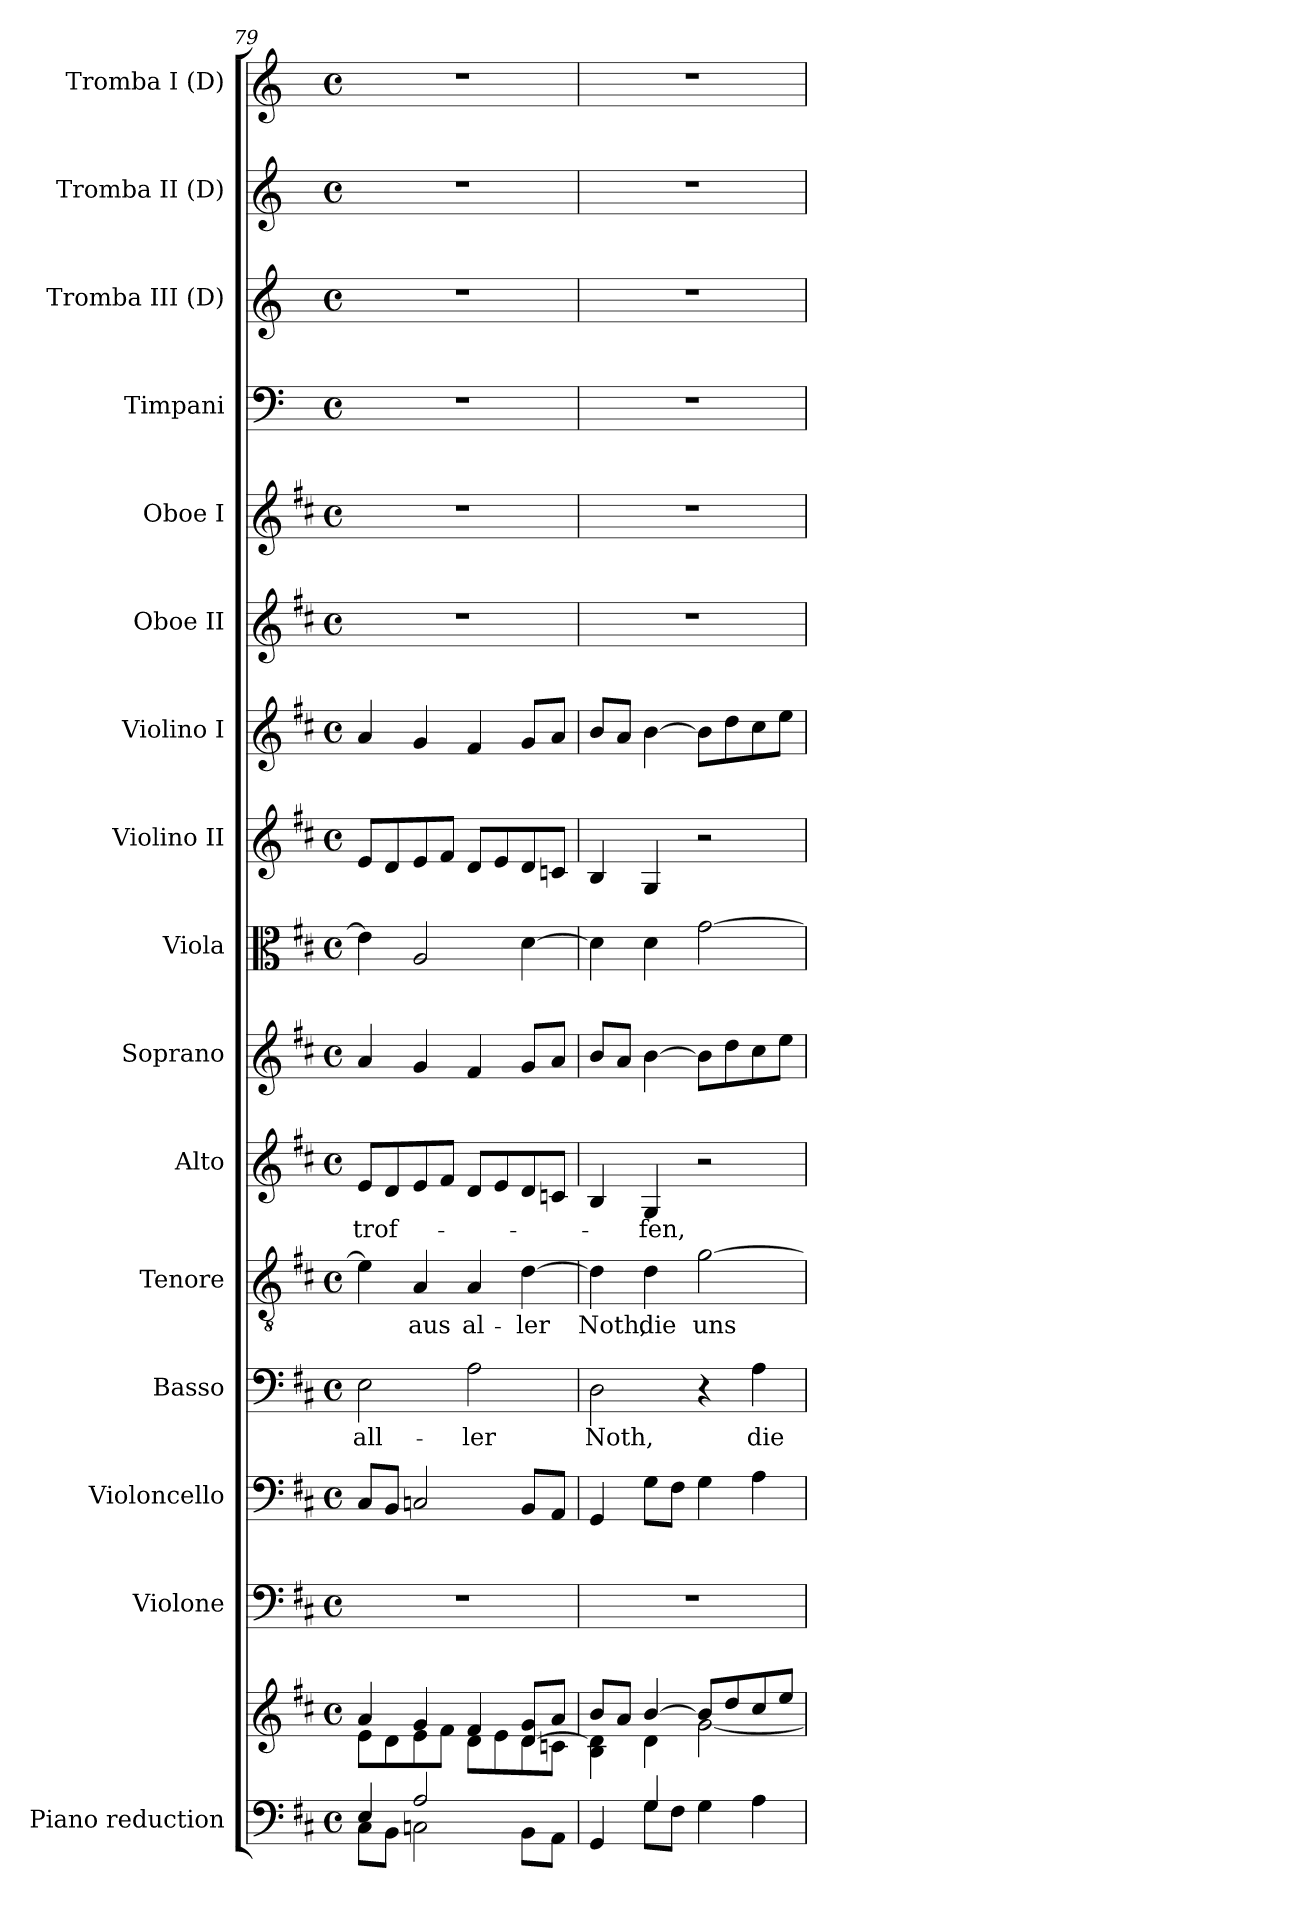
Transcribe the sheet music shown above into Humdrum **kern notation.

**kern	**kern	**kern	**kern	**kern	**text	**kern	**text	**kern	**text	**kern	**kern	**kern	**kern	**kern	**kern	**kern	**kern	**kern	**kern
*part16	*part16	*part15	*part14	*part13	*part13	*part12	*part12	*part11	*part11	*part10	*part9	*part8	*part7	*part6	*part5	*part4	*part3	*part2	*part1
*staff17	*staff16	*staff15	*staff14	*staff13	*staff13	*staff12	*staff12	*staff11	*staff11	*staff10	*staff9	*staff8	*staff7	*staff6	*staff5	*staff4	*staff3	*staff2	*staff1
*I"Piano reduction	*	*I"Violone	*I"Violoncello	*I"Basso	*	*I"Tenore	*	*I"Alto	*	*I"Soprano	*I"Viola	*I"Violino II	*I"Violino I	*I"Oboe II	*I"Oboe I	*I"Timpani	*I"Tromba III (D)	*I"Tromba II (D)	*I"Tromba I (D)
*I'Pno	*	*	*	*	*	*	*	*	*	*	*	*	*	*I'Ob	*I'Ob	*I'Timp	*	*	*
*clefF4	*clefG2	*clefF4	*clefF4	*clefF4	*	*clefGv2	*	*clefG2	*	*clefG2	*clefC3	*clefG2	*clefG2	*clefG2	*clefG2	*clefF4	*clefG2	*clefG2	*clefG2
*	*	*ITrd7c12	*	*	*	*	*	*	*	*	*	*	*	*	*	*	*ITrd-1c-2	*ITrd-1c-2	*ITrd-1c-2
*k[f#c#]	*k[f#c#]	*k[f#c#]	*k[f#c#]	*k[f#c#]	*	*k[f#c#]	*	*k[f#c#]	*	*k[f#c#]	*k[f#c#]	*k[f#c#]	*k[f#c#]	*k[f#c#]	*k[f#c#]	*k[]	*k[f#c#]	*k[f#c#]	*k[f#c#]
*M4/4	*M4/4	*M4/4	*M4/4	*M4/4	*	*M4/4	*	*M4/4	*	*M4/4	*M4/4	*M4/4	*M4/4	*M4/4	*M4/4	*M4/4	*M4/4	*M4/4	*M4/4
*met(c)	*met(c)	*met(c)	*met(c)	*met(c)	*	*met(c)	*	*met(c)	*	*met(c)	*met(c)	*met(c)	*met(c)	*met(c)	*met(c)	*met(c)	*met(c)	*met(c)	*met(c)
=79	=79	=79	=79	=79	=79	=79	=79	=79	=79	=79	=79	=79	=79	=79	=79	=79	=79	=79	=79
*^	*^	*	*	*	*	*	*	*	*	*	*	*	*	*	*	*	*	*	*
*	*	*	*^	*	*	*	*	*	*	*	*	*	*	*	*	*	*	*	*	*	*
!	!	!	!	!	!	!	!	!LO:LY:b	!	!	!	!LO:LY:b	!	!	!	!	!	!	!	!	!	!
4E/	8C#\L	4a/	8e\L	2.ryy	1r	8C#/L	2E\	all-	4e\]	.	8e/L	trof-	4a/	4e\]	8e/L	4a/	1r	1r	1r	1r	1r	1r
.	8BB\J	.	8d\	.	.	8BB/J	.	.	.	.	8d/	.	.	.	8d/	.	.	.	.	.	.	.
!	!	!	!	!	!	!	!	!	!	!LO:LY:b	!	!	!	!	!	!	!	!	!	!	!	!
2A/	2Cn\	4g/	8e\	.	.	2Cn/	.	.	4A/	aus	8e/	.	4g/	2A/	8e/	4g/	.	.	.	.	.	.
.	.	.	8f#\J	.	.	.	.	.	.	.	8f#/J	.	.	.	8f#/J	.	.	.	.	.	.	.
!	!	!	!	!	!	!	!	!LO:LY:b	!	!LO:LY:b	!	!	!	!	!	!	!	!	!	!	!	!
.	.	4f#/	8d\L	.	.	.	2A\	-ler	4A/	al-	8d/L	.	4f#/	.	8d/L	4f#/	.	.	.	.	.	.
.	.	.	8e\	.	.	.	.	.	.	.	8e/	.	.	.	8e/	.	.	.	.	.	.	.
!	!	!	!	!	!	!	!	!	!	!LO:LY:b	!	!	!	!	!	!	!	!	!	!	!	!
4ryy	8BB\L	8g/L	8d\	[4d/	.	8BB/L	.	.	[4d\	ler	8d/	.	8g/L	[4d\	8d/	8g/L	.	.	.	.	.	.
.	8AA\J	8a/J	8cn\J	.	.	8AA/J	.	.	.	.	8cn/J	.	8a/J	.	8cn/J	8a/J	.	.	.	.	.	.
*	*	*	*v	*v	*	*	*	*	*	*	*	*	*	*	*	*	*	*	*	*	*	*
=80	=80	=80	=80	=80	=80	=80	=80	=80	=80	=80	=80	=80	=80	=80	=80	=80	=80	=80	=80	=80	=80
!	!	!	!	!	!	!	!LO:LY:b	!	!LO:LY:b	!	!	!	!	!	!	!	!	!	!	!	!
4GG/	4ryy	8b/L	4B\ 4d\]	1r	4GG/	2D\	Noth,	4d\]	Noth,	4B/	.	8b/L	4d\]	4B/	8b/L	1r	1r	1r	1r	1r	1r
.	.	8a/J	.	.	.	.	.	.	.	.	.	8a/J	.	.	8a/J	.	.	.	.	.	.
!	!	!	!	!	!	!	!	!	!LO:LY:b	!	!LO:LY:b	!	!	!	!	!	!	!	!	!	!
4G/	8G\L	[4b/	4d\	.	8G\L	.	.	4d\	die	4G/	fen,	[4b\	4d\	4G/	[4b\	.	.	.	.	.	.
.	8F#\J	.	.	.	8F#\J	.	.	.	.	.	.	.	.	.	.	.	.	.	.	.	.
!	!	!	!	!	!	!	!	!	!LO:LY:b	!	!	!	!	!	!	!	!	!	!	!	!
2ryy	4G\	8b/L]	[2g\	.	4G\	4r	.	[2g\	uns	2r	.	8b\L]	[2g\	2r	8b\L]	.	.	.	.	.	.
.	.	8dd/	.	.	.	.	.	.	.	.	.	8dd\	.	.	8dd\	.	.	.	.	.	.
!	!	!	!	!	!	!	!LO:LY:b	!	!	!	!	!	!	!	!	!	!	!	!	!	!
.	4A\	8cc#/	.	.	4A\	4A\	die	.	.	.	.	8cc#\	.	.	8cc#\	.	.	.	.	.	.
.	.	8ee/J	.	.	.	.	.	.	.	.	.	8ee\J	.	.	8ee\J	.	.	.	.	.	.
*v	*v	*	*	*	*	*	*	*	*	*	*	*	*	*	*	*	*	*	*	*	*
*	*v	*v	*	*	*	*	*	*	*	*	*	*	*	*	*	*	*	*	*	*
=	=	=	=	=	=	=	=	=	=	=	=	=	=	=	=	=	=	=	=
*-	*-	*-	*-	*-	*-	*-	*-	*-	*-	*-	*-	*-	*-	*-	*-	*-	*-	*-	*-
